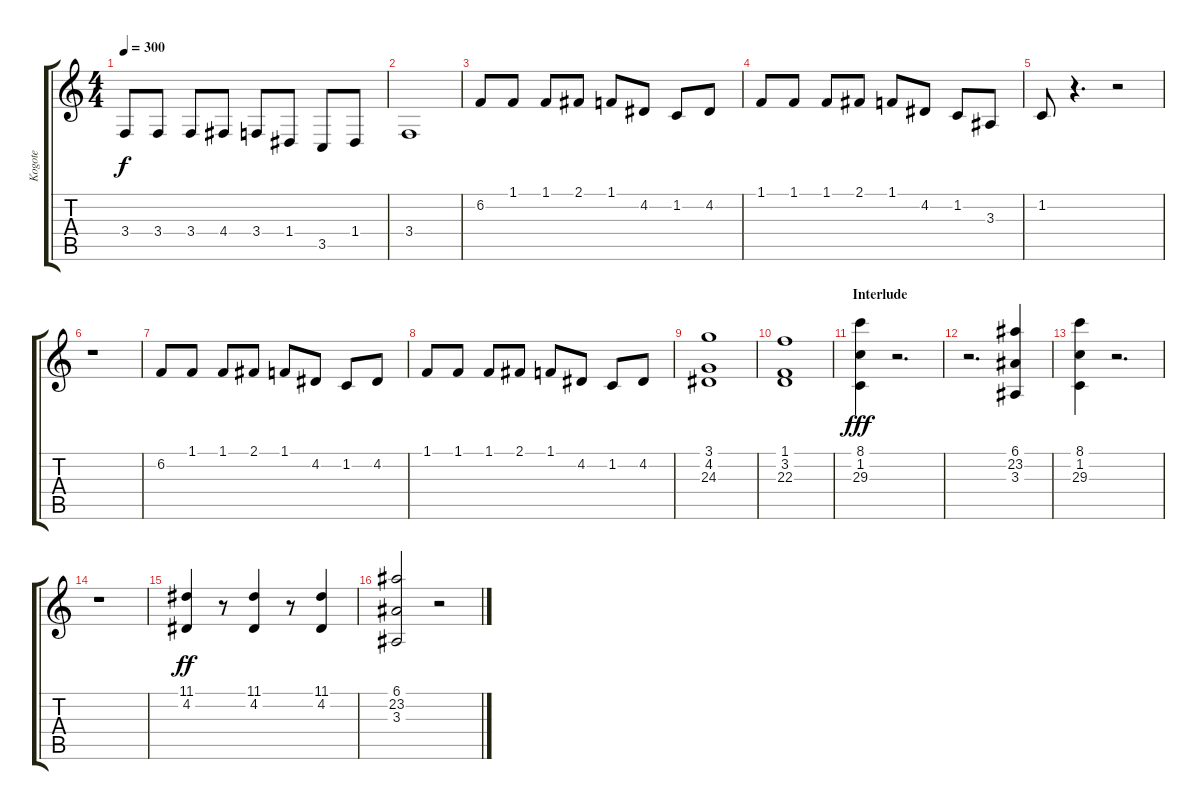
\track ("Kogote" "Kogote") {instrument brasssection}
\staff {score tabs}
\tuning (E4 B3 G3 D3 A2 E2) {hide}
\ts (4 4)
\tempo 300
\clef g2
\ks c
3.4.8{dy f} 3.4.8 3.4.8 4.4.8 3.4.8 1.4.8 3.5.8 1.4.8 |
3.4.1 |
6.2.8 1.1.8 1.1.8 2.1.8 1.1.8 4.2.8 1.2.8 4.2.8 |
1.1.8 1.1.8 1.1.8 2.1.8 1.1.8 4.2.8 1.2.8 3.3.8 |
1.2.8 r.4{d} r.2 |
r.1 |
6.2.8 1.1.8 1.1.8 2.1.8 1.1.8 4.2.8 1.2.8 4.2.8 |
1.1.8 1.1.8 1.1.8 2.1.8 1.1.8 4.2.8 1.2.8 4.2.8 |
(3.1 4.2 24.3).1 |
(1.1 3.2 22.3).1 |
\section ("" "Interlude")
(8.1 1.2 29.3).4{dy fff} r.2{d} |
r.2{d} (6.1 23.2 3.3).4 |
(8.1 1.2 29.3).4 r.2{d} |
r.1 |
(11.1 4.2).4{dy ff} r.8 (11.1 4.2).4 r.8 (11.1 4.2).4 |
(6.1 23.2 3.3).2 r.2
